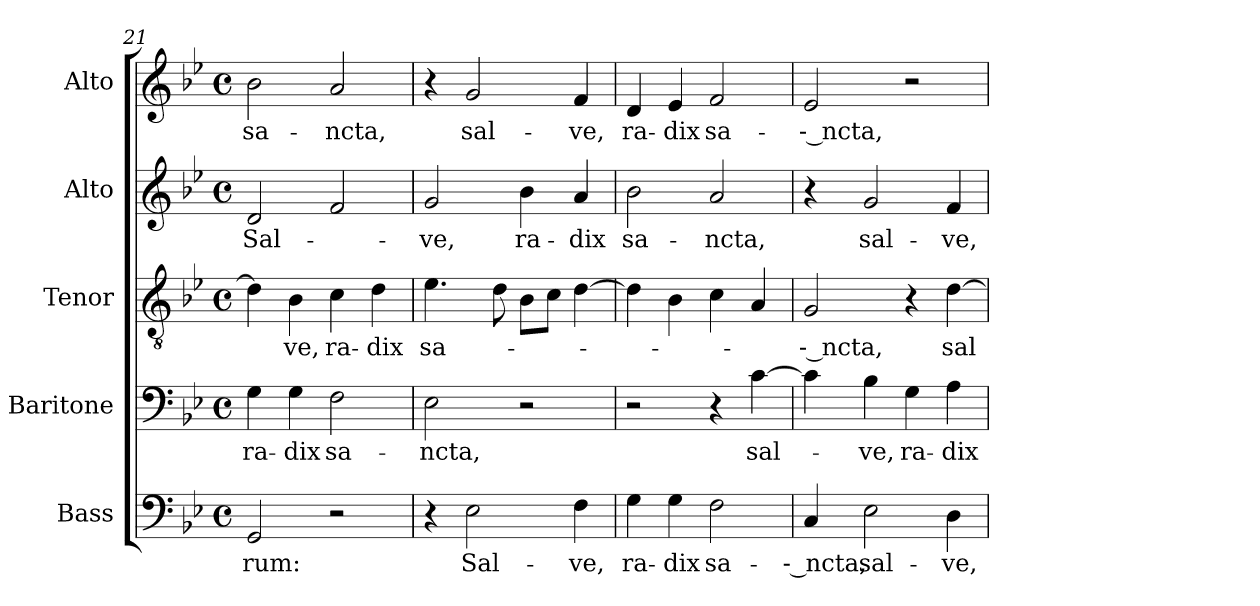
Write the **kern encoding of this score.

**kern	**text	**kern	**text	**kern	**text	**kern	**text	**kern	**text
*part5	*part5	*part4	*part4	*part3	*part3	*part2	*part2	*part1	*part1
*staff5	*staff5	*staff4	*staff4	*staff3	*staff3	*staff2	*staff2	*staff1	*staff1
*I"Bass	*	*I"Baritone	*	*I"Tenor	*	*I"Alto	*	*I"Alto	*
*I'B.	*	*I'Bar.	*	*I'T.	*	*I'A.	*	*I'A.	*
*clefF4	*	*clefF4	*	*clefGv2	*	*clefG2	*	*clefG2	*
*	*	*	*	*ITrd7c12	*	*	*	*	*
*k[b-e-]	*	*k[b-e-]	*	*k[b-e-]	*	*k[b-e-]	*	*k[b-e-]	*
*B-:	*	*B-:	*	*B-:	*	*B-:	*	*B-:	*
*M4/4	*	*M4/4	*	*M4/4	*	*M4/4	*	*M4/4	*
*met(c)	*	*met(c)	*	*met(c)	*	*met(c)	*	*met(c)	*
=21	=21	=21	=21	=21	=21	=21	=21	=21	=21
!	!LO:LY:b:color=#000000	!	!	!	!	!	!	!	!
!	!	!	!LO:LY:b:color=#000000	!	!	!	!	!	!
!	!	!	!	!	!	!	!LO:LY:b:color=#000000	!	!
!	!	!	!	!	!	!	!	!	!LO:LY:b:color=#000000
2GGi/	-rum:	4Gi\	ra-	4Di\]	.	2di/	Sal-	2b-i\	sa-
!	!	!	!LO:LY:b:color=#000000	!	!	!	!	!	!
!	!	!	!	!	!LO:LY:b:color=#000000	!	!	!	!
.	.	4Gi\	-dix	4BB-i\	-ve,	.	.	.	.
!	!	!	!LO:LY:b:color=#000000	!	!	!	!	!	!
!	!	!	!	!	!LO:LY:b:color=#000000	!	!	!	!
!	!	!	!	!	!	!	!	!	!LO:LY:b:color=#000000
2r	.	2Fi\	sa-	4Ci\	ra-	2fi/	.	2ai/	-ncta,
!	!	!	!	!	!LO:LY:b:color=#000000	!	!	!	!
.	.	.	.	4Di\	-dix	.	.	.	.
=22	=22	=22	=22	=22	=22	=22	=22	=22	=22
!	!	!	!LO:LY:b:color=#000000	!	!	!	!	!	!
!	!	!	!	!	!LO:LY:b:color=#000000	!	!	!	!
!	!	!	!	!	!	!	!LO:LY:b:color=#000000	!	!
4r	.	2E-i\	-ncta,	4.E-i\	sa-	2gi/	-ve,	4r	.
!	!LO:LY:b:color=#000000	!	!	!	!	!	!	!	!
!	!	!	!	!	!	!	!	!	!LO:LY:b:color=#000000
2E-i\	Sal-	.	.	.	.	.	.	2gi/	sal-
.	.	.	.	8Di\	.	.	.	.	.
!	!	!	!	!	!	!	!LO:LY:b:color=#000000	!	!
.	.	2r	.	8BB-i\L	.	4b-i\	ra-	.	.
.	.	.	.	8Ci\J	.	.	.	.	.
!	!LO:LY:b:color=#000000	!	!	!	!	!	!	!	!
!	!	!	!	!	!	!	!LO:LY:b:color=#000000	!	!
!	!	!	!	!	!	!	!	!	!LO:LY:b:color=#000000
4Fi\	-ve,	.	.	[4Di\	.	4ai/	-dix	4fi/	-ve,
=23	=23	=23	=23	=23	=23	=23	=23	=23	=23
!	!LO:LY:b:color=#000000	!	!	!	!	!	!	!	!
!	!	!	!	!	!	!	!LO:LY:b:color=#000000	!	!
!	!	!	!	!	!	!	!	!	!LO:LY:b:color=#000000
4Gi\	ra-	2r	.	4Di\]	.	2b-i\	sa-	4di/	ra-
!	!LO:LY:b:color=#000000	!	!	!	!	!	!	!	!
!	!	!	!	!	!	!	!	!	!LO:LY:b:color=#000000
4Gi\	-dix	.	.	4BB-i\	.	.	.	4e-i/	-dix
!	!LO:LY:b:color=#000000	!	!	!	!	!	!	!	!
!	!	!	!	!	!	!	!LO:LY:b:color=#000000	!	!
!	!	!	!	!	!	!	!	!	!LO:LY:b:color=#000000
2Fi\	sa-	4r	.	4Ci\	.	2ai/	-ncta,	2fi/	sa-
!	!	!	!LO:LY:b:color=#000000	!	!	!	!	!	!
.	.	[4ci\	sal-	4AAi/	.	.	.	.	.
!!LO:LB:g=z
=24	=24	=24	=24	=24	=24	=24	=24	=24	=24
!	!LO:LY:b:color=#000000	!	!	!	!	!	!	!	!
!	!	!	!	!	!LO:LY:b:color=#000000	!	!	!	!
!	!	!	!	!	!	!	!	!	!LO:LY:b:color=#000000
4Ci/	-- ncta,	4ci\]	.	2GGi/	-- ncta,	4r	.	2e-i/	-- ncta,
!	!LO:LY:b:color=#000000	!	!	!	!	!	!	!	!
!	!	!	!LO:LY:b:color=#000000	!	!	!	!	!	!
!	!	!	!	!	!	!	!LO:LY:b:color=#000000	!	!
2E-i\	sal-	4B-i\	-ve,	.	.	2gi/	sal-	.	.
!	!	!	!LO:LY:b:color=#000000	!	!	!	!	!	!
.	.	4Gi\	ra-	4r	.	.	.	2r	.
!	!LO:LY:b:color=#000000	!	!	!	!	!	!	!	!
!	!	!	!LO:LY:b:color=#000000	!	!	!	!	!	!
!	!	!	!	!	!LO:LY:b:color=#000000	!	!	!	!
!	!	!	!	!	!	!	!LO:LY:b:color=#000000	!	!
4Di\	-ve,	4Ai\	-dix	[4Di\	sal-	4fi/	-ve,	.	.
=	=	=	=	=	=	=	=	=	=
*-	*-	*-	*-	*-	*-	*-	*-	*-	*-
